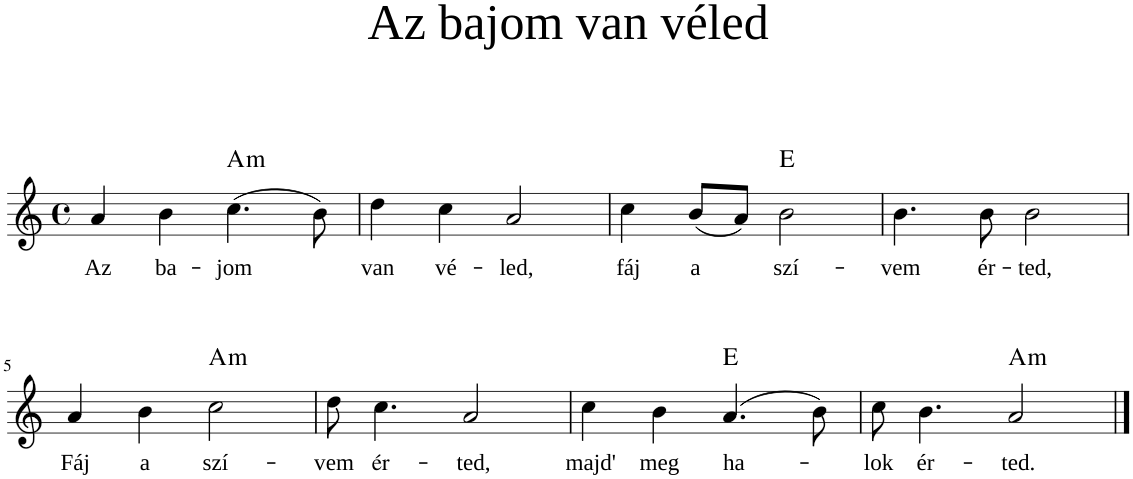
**kern	**text	**harte
*part1	*part1	*part1
*staff1	*staff1	*
*I"Piano	*	*
*I'Pno	*	*
*clefG2	*	*
*k[]	*	*
*M4/4	*	*
*met(c)	*	*
=1	=1	=1
!	!LO:LY:b	!
4a/	Az	.
!	!LO:LY:b	!
4b\	ba-	.
!	!LO:LY:b	!LO:H:kt=m
(4.cc\	-jom	A:min
8b\)	.	.
=2	=2	=2
!	!LO:LY:b	!
4dd\	van	.
!	!LO:LY:b	!
4cc\	vé-	.
!	!LO:LY:b	!
2a/	-led,	.
=3	=3	=3
!	!LO:LY:b	!
4cc\	fáj	.
!	!LO:LY:b	!
(8b/L	a	.
8a/J)	.	.
!	!LO:LY:b	!LO:H:kt=N.C.
2b\	szí-	N
=4	=4	=4
!	!LO:LY:b	!
4.b\	-vem	.
!	!LO:LY:b	!
8b\	ér-	.
!	!LO:LY:b	!
2b\	-ted,	.
!!LO:LB:g=z
=5	=5	=5
!	!LO:LY:b	!
4a/	Fáj	.
!	!LO:LY:b	!
4b\	a	.
!	!LO:LY:b	!LO:H:kt=m
2cc\	szí-	A:min
=6	=6	=6
!	!LO:LY:b	!
8dd\	-vem	.
!	!LO:LY:b	!
4.cc\	ér-	.
!	!LO:LY:b	!
2a/	-ted,	.
=7	=7	=7
!	!LO:LY:b	!
4cc\	majd'	.
!	!LO:LY:b	!
4b\	meg	.
!	!LO:LY:b	!LO:H:kt=N.C.
(4.a/	ha-	N
8b\)	.	.
=8	=8	=8
!	!LO:LY:b	!
8cc\	-lok	.
!	!LO:LY:b	!
4.b\	ér-	.
!	!LO:LY:b	!LO:H:kt=m
2a/	-ted.	A:min
==	==	==
*-	*-	*-
